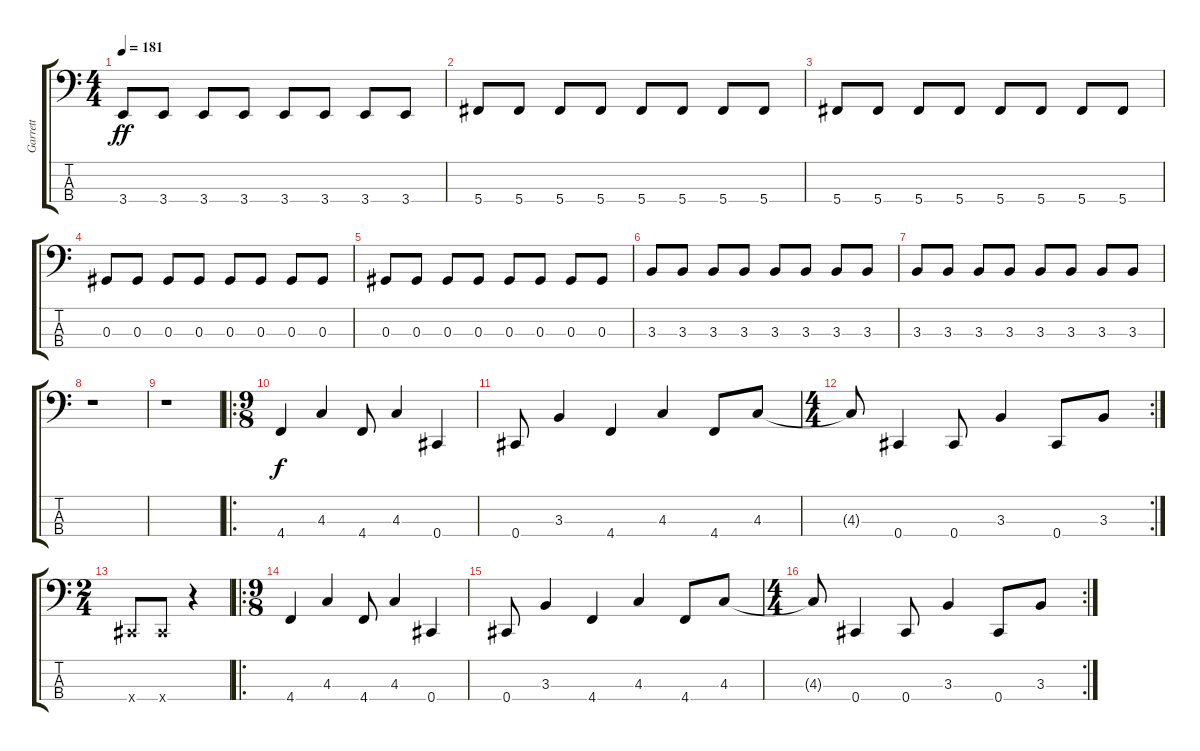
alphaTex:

\track ("Garrett" "Garrett") {instrument electricbassfinger}
\staff {score tabs}
\tuning (Gb2 Db2 Ab1 Db1) {hide}
\ts (4 4)
\tempo 181
\clef f4
\ks c
3.4.8{dy ff} 3.4.8 3.4.8 3.4.8 3.4.8 3.4.8 3.4.8 3.4.8 |
5.4.8 5.4.8 5.4.8 5.4.8 5.4.8 5.4.8 5.4.8 5.4.8 |
5.4.8 5.4.8 5.4.8 5.4.8 5.4.8 5.4.8 5.4.8 5.4.8 |
0.3.8 0.3.8 0.3.8 0.3.8 0.3.8 0.3.8 0.3.8 0.3.8 |
0.3.8 0.3.8 0.3.8 0.3.8 0.3.8 0.3.8 0.3.8 0.3.8 |
3.3.8 3.3.8 3.3.8 3.3.8 3.3.8 3.3.8 3.3.8 3.3.8 |
3.3.8 3.3.8 3.3.8 3.3.8 3.3.8 3.3.8 3.3.8 3.3.8 |
r.1 |
r.1 |
\ro
\ts (9 8)
4.4.4{dy f} 4.3.4 4.4.8 4.3.4 0.4.4 |
0.4.8 3.3.4 4.4.4 4.3.4 4.4.8 4.3.8 |
\rc 2
\ts (4 4)
4.3{t}.8 0.4.4 0.4.8 3.3.4 0.4.8 3.3.8 |
\ts (2 4)
0.4{x}.8 0.4{x}.8 r.4 |
\ro
\ts (9 8)
4.4.4 4.3.4 4.4.8 4.3.4 0.4.4 |
0.4.8 3.3.4 4.4.4 4.3.4 4.4.8 4.3.8 |
\rc 2
\ts (4 4)
4.3{t}.8 0.4.4 0.4.8 3.3.4 0.4.8 3.3.8
